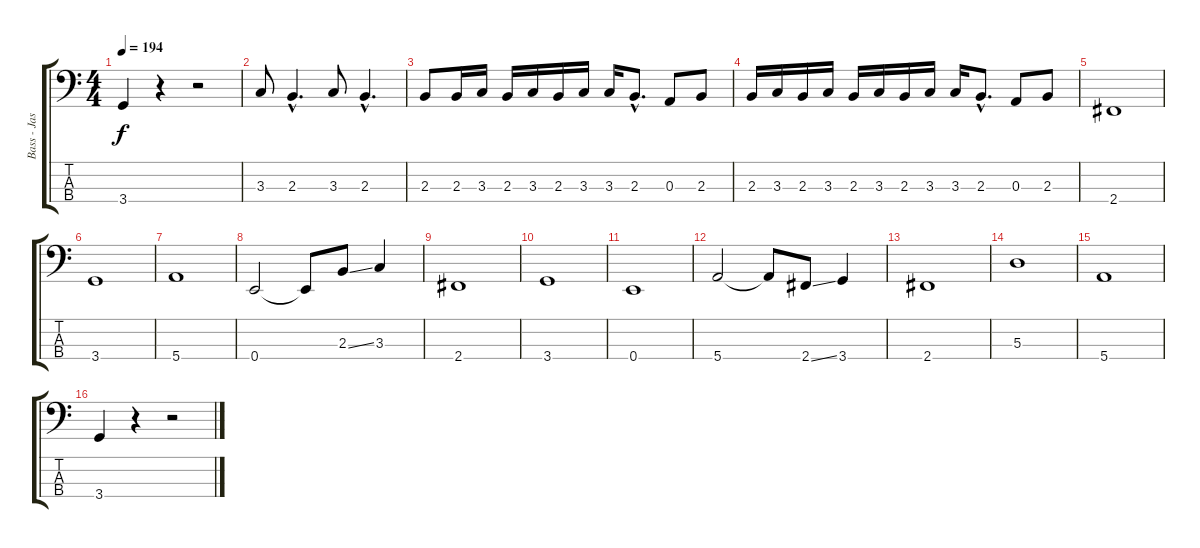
\track ("Bass - Jason" "Bass - Jas") {instrument electricbassfinger}
\staff {score tabs}
\tuning (G2 D2 A1 E1) {hide}
\ts (4 4)
\tempo 194
\clef f4
\ks c
3.4.4{dy f} r.4 r.2 |
3.3.8 2.3{hac}.4{d} 3.3.8 2.3{hac}.4{d} |
2.3.8 2.3.16 3.3.16 2.3.16 3.3.16 2.3.16 3.3.16 3.3.16 2.3{hac}.8{d} 0.3.8 2.3.8 |
2.3.16 3.3.16 2.3.16 3.3.16 2.3.16 3.3.16 2.3.16 3.3.16 3.3.16 2.3{hac}.8{d} 0.3.8 2.3.8 |
2.4.1 |
3.4.1 |
5.4.1 |
0.4.2 0.4{t}.8 2.3{ss}.8 3.3.4 |
2.4.1 |
3.4.1 |
0.4.1 |
5.4.2 5.4{t}.8 2.4{ss}.8 3.4.4 |
2.4.1 |
5.3.1 |
5.4.1 |
3.4.4 r.4 r.2
